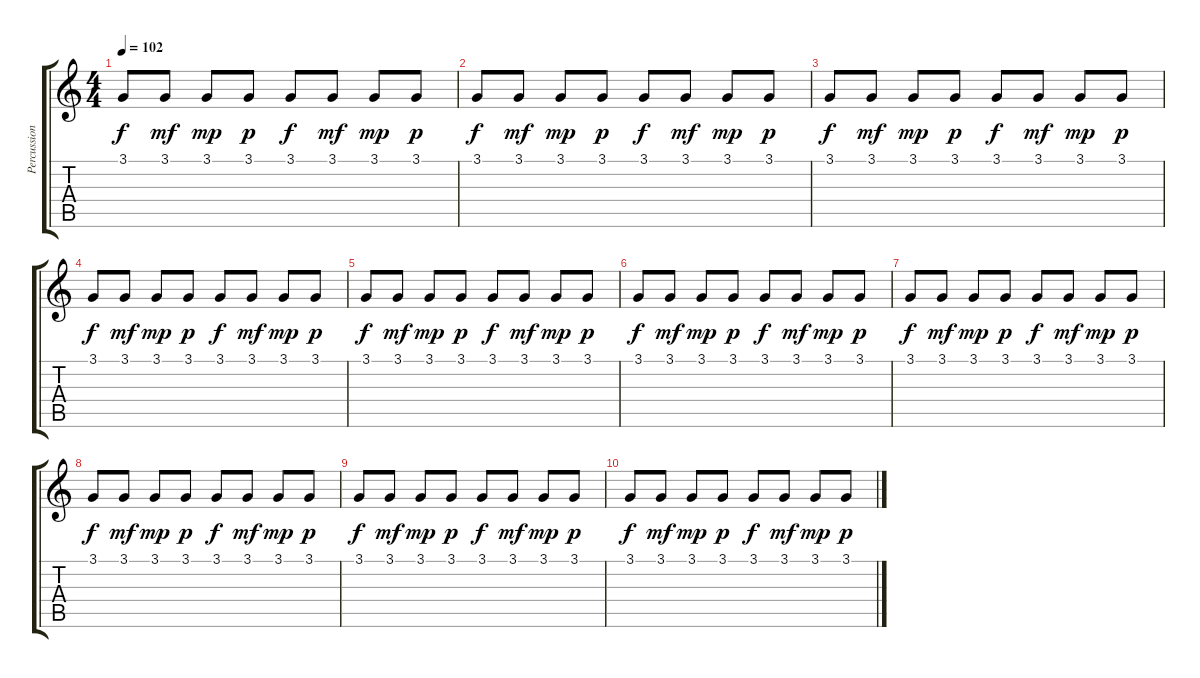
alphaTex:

\track ("Percussion" "Percussion") {instrument woodblock}
\staff {score tabs}
\tuning (E4 B3 G3 D3 A2 E2) {hide}
\ts (4 4)
\tempo 102
\clef g2
\ks c
3.1.8{dy f} 3.1.8{dy mf} 3.1.8{dy mp} 3.1.8{dy p} 3.1.8{dy f} 3.1.8{dy mf} 3.1.8{dy mp} 3.1.8{dy p} |
3.1.8{dy f} 3.1.8{dy mf} 3.1.8{dy mp} 3.1.8{dy p} 3.1.8{dy f} 3.1.8{dy mf} 3.1.8{dy mp} 3.1.8{dy p} |
3.1.8{dy f} 3.1.8{dy mf} 3.1.8{dy mp} 3.1.8{dy p} 3.1.8{dy f} 3.1.8{dy mf} 3.1.8{dy mp} 3.1.8{dy p} |
3.1.8{dy f} 3.1.8{dy mf} 3.1.8{dy mp} 3.1.8{dy p} 3.1.8{dy f} 3.1.8{dy mf} 3.1.8{dy mp} 3.1.8{dy p} |
3.1.8{dy f} 3.1.8{dy mf} 3.1.8{dy mp} 3.1.8{dy p} 3.1.8{dy f} 3.1.8{dy mf} 3.1.8{dy mp} 3.1.8{dy p} |
3.1.8{dy f} 3.1.8{dy mf} 3.1.8{dy mp} 3.1.8{dy p} 3.1.8{dy f} 3.1.8{dy mf} 3.1.8{dy mp} 3.1.8{dy p} |
3.1.8{dy f} 3.1.8{dy mf} 3.1.8{dy mp} 3.1.8{dy p} 3.1.8{dy f} 3.1.8{dy mf} 3.1.8{dy mp} 3.1.8{dy p} |
3.1.8{dy f} 3.1.8{dy mf} 3.1.8{dy mp} 3.1.8{dy p} 3.1.8{dy f} 3.1.8{dy mf} 3.1.8{dy mp} 3.1.8{dy p} |
3.1.8{dy f} 3.1.8{dy mf} 3.1.8{dy mp} 3.1.8{dy p} 3.1.8{dy f} 3.1.8{dy mf} 3.1.8{dy mp} 3.1.8{dy p} |
3.1.8{dy f} 3.1.8{dy mf} 3.1.8{dy mp} 3.1.8{dy p} 3.1.8{dy f} 3.1.8{dy mf} 3.1.8{dy mp} 3.1.8{dy p}
